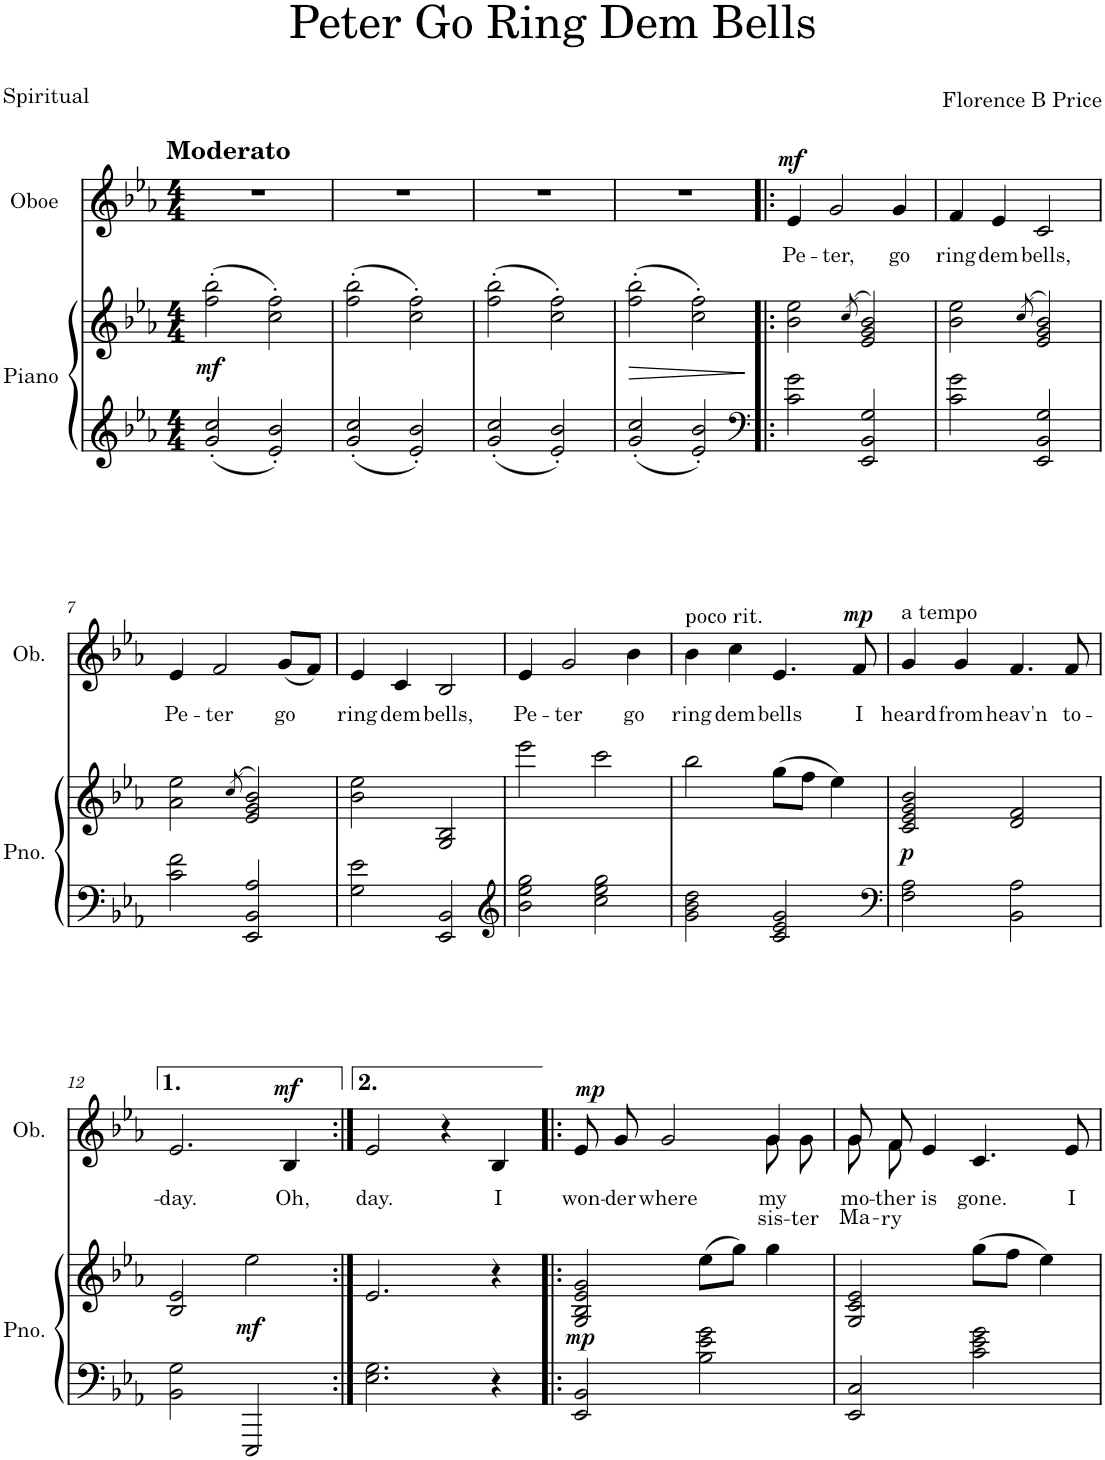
**kern	**kern	**dynam	**kern	**text	**dynam
*part2	*part2	*part2	*part1	*part1	*part1
*staff3	*staff2	*staff2/3	*staff1	*staff1	*staff1
*I"Piano	*	*	*I"Oboe	*	*
*I'Pno.	*	*	*I'Ob.	*	*
*clefG2	*clefG2	*	*clefG2	*	*
*k[b-e-a-]	*k[b-e-a-]	*	*k[b-e-a-]	*	*
*M4/4	*M4/4	*	*M4/4	*	*
=1	=1	=1	=1	=1	=1
!	!	!	!LO:TX:a:B:t=Moderato	!	!
!	!	!LO:DY:b	!	!	!
2g/' 2cc/'	(2ff\' 2bb-\'	mf	1r	.	.
2e-/' 2b-/'	2cc\' 2ff\')	.	.	.	.
=2	=2	=2	=2	=2	=2
2g/' 2cc/'	(2ff\' 2bb-\'	.	1r	.	.
2e-/' 2b-/'	2cc\' 2ff\')	.	.	.	.
=3	=3	=3	=3	=3	=3
2g/' 2cc/'	(2ff\' 2bb-\'	.	1r	.	.
2e-/' 2b-/'	2cc\' 2ff\')	.	.	.	.
=4	=4	=4	=4	=4	=4
!	!	!LO:HP:b	!	!	!
2g/' 2cc/'	(2ff\' 2bb-\'	>	1r	.	.
2e-/' 2b-/'	2cc\' 2ff\')	.	.	.	.
.	.	]	.	.	.
=5!|:	=5!|:	=5!|:	=5!|:	=5!|:	=5!|:
*clefF4	*	*	*	*	*
!	!	!	!	!LO:LY:b	!LO:DY:a
2c\ 2g\	2b-\ 2ee-\	.	4e-/	Pe-	mf
!	!	!	!	!LO:LY:b	!
.	.	.	2g/	-ter,	.
.	(>8qcc/	.	.	.	.
2EE-/ 2BB-/ 2G/	2e-/ 2g/ 2b-/)	.	.	.	.
!	!	!	!	!LO:LY:b	!
.	.	.	4g/	go	.
=6	=6	=6	=6	=6	=6
!	!	!	!	!LO:LY:b	!
2c\ 2g\	2b-\ 2ee-\	.	4f/	ring	.
!	!	!	!	!LO:LY:b	!
.	.	.	4e-/	dem	.
.	(>8qcc/	.	.	.	.
!	!	!	!	!LO:LY:b	!
2EE-/ 2BB-/ 2G/	2e-/ 2g/ 2b-/)	.	2c/	bells,	.
!!LO:LB:g=z
=7	=7	=7	=7	=7	=7
!	!	!	!	!LO:LY:b	!
2c\ 2f\	2a-\ 2ee-\	.	4e-/	Pe-	.
!	!	!	!	!LO:LY:b	!
.	.	.	2f/	-ter	.
.	(>8qcc/	.	.	.	.
2EE-/ 2BB-/ 2A-/	2e-/ 2g/ 2b-/)	.	.	.	.
!	!	!	!	!LO:LY:b	!
.	.	.	(8g/L	go	.
.	.	.	8f/J)	.	.
=8	=8	=8	=8	=8	=8
!	!	!	!	!LO:LY:b	!
2G\ 2e-\	2b-\ 2ee-\	.	4e-/	ring	.
!	!	!	!	!LO:LY:b	!
.	.	.	4c/	dem	.
!	!	!	!	!LO:LY:b	!
2EE-/ 2BB-/	2G/ 2B-/	.	2B-/	bells,	.
=9	=9	=9	=9	=9	=9
*clefG2	*	*	*	*	*
!	!	!	!	!LO:LY:b	!
2b-\ 2ee-\ 2gg\	2eee-\	.	4e-/	Pe-	.
!	!	!	!	!LO:LY:b	!
.	.	.	2g/	-ter	.
2cc\ 2ee-\ 2gg\	2ccc\	.	.	.	.
!	!	!	!	!LO:LY:b	!
.	.	.	4b-\	go	.
=10	=10	=10	=10	=10	=10
!	!	!	!LO:TX:a:t=poco rit.	!	!
!	!	!	!	!LO:LY:b	!
2g\ 2b-\ 2dd\	2bb-\	.	4b-\	ring	.
!	!	!	!	!LO:LY:b	!
.	.	.	4cc\	dem	.
!	!	!	!	!LO:LY:b	!
2c/ 2e-/ 2g/	(8gg\L	.	4.e-/	bells	.
.	8ff\J	.	.	.	.
.	4ee-\)	.	.	.	.
!	!	!	!	!LO:LY:b	!LO:DY:a
.	.	.	8f/	I	mp
=11	=11	=11	=11	=11	=11
*clefF4	*	*	*	*	*
!	!	!	!LO:TX:a:t=a tempo	!	!
!	!	!LO:DY:b	!	!LO:LY:b	!
2F\ 2A-\	2c/ 2e-/ 2g/ 2b-/	p	4g/	heard	.
!	!	!	!	!LO:LY:b	!
.	.	.	4g/	from	.
!	!	!	!	!LO:LY:b	!
2BB-\ 2A-\	2d/ 2f/	.	4.f/	heav'n	.
!	!	!	!	!LO:LY:b	!
.	.	.	8f/	to-	.
!!LO:LB:g=z
=12	=12	=12	=12	=12	=12
!	!	!	!	!LO:LY:b	!
2BB-\ 2G\	2B-/ 2e-/	.	2.e-/	-day.	.
!	!	!LO:DY:b	!	!	!
2EEE-/	2ee-\	mf	.	.	.
!	!	!	!	!LO:LY:b	!LO:DY:a
.	.	.	4B-/	Oh,	mf
=13:|!	=13:|!	=13:|!	=13:|!	=13:|!	=13:|!
!	!	!	!	!LO:LY:b	!
2.E-\ 2.G\	2.e-/	.	2e-/	day.	.
.	.	.	4r	.	.
!	!	!	!	!LO:LY:b	!
4r	4r	.	4B-/	I	.
=14!|:	=14!|:	=14!|:	=14!|:	=14!|:	=14!|:
!	!	!LO:DY:b	!	!LO:LY:b	!LO:DY:a
*	*	*	*^	*	*
2EE-/ 2BB-/	2G/ 2B-/ 2e-/ 2g/	mp	8e-/	2.ryy	won-	mp
!	!	!	!	!	!LO:LY:b	!
.	.	.	8g/	.	-der	.
!	!	!	!	!	!LO:LY:b	!
.	.	.	2g/	.	where	.
2B-\ 2e-\ 2g\	(8ee-\L	.	.	.	.	.
.	8gg\J)	.	.	.	.	.
!	!	!	!	!	!LO:LY:b	!
!	!	!	!	!	!LO:LY:b	!
.	4gg\	.	4g/	8g\	sis-	.
!	!	!	!	!	!LO:LY:b	!
.	.	.	.	8g\	-ter	.
=15	=15	=15	=15	=15	=15	=15
!	!	!	!	!	!LO:LY:b	!
!	!	!	!	!	!LO:LY:b	!
2EE-/ 2C/	2G/ 2c/ 2e-/	.	8g/	8g\	Ma-	.
!	!	!	!	!	!LO:LY:b	!
!	!	!	!	!	!LO:LY:b	!
.	.	.	8f/	8f\	ry	.
!	!	!	!	!	!LO:LY:b	!
.	.	.	4e-/	2.ryy	is	.
!	!	!	!	!	!LO:LY:b	!
2c\ 2e-\ 2g\	(8gg\L	.	4.c/	.	gone.	.
.	8ff\J	.	.	.	.	.
.	4ee-\)	.	.	.	.	.
!	!	!	!	!	!LO:LY:b	!
.	.	.	8e-/	.	I	.
*	*	*	*v	*v	*	*
=	=	=	=	=	=
*-	*-	*-	*-	*-	*-
